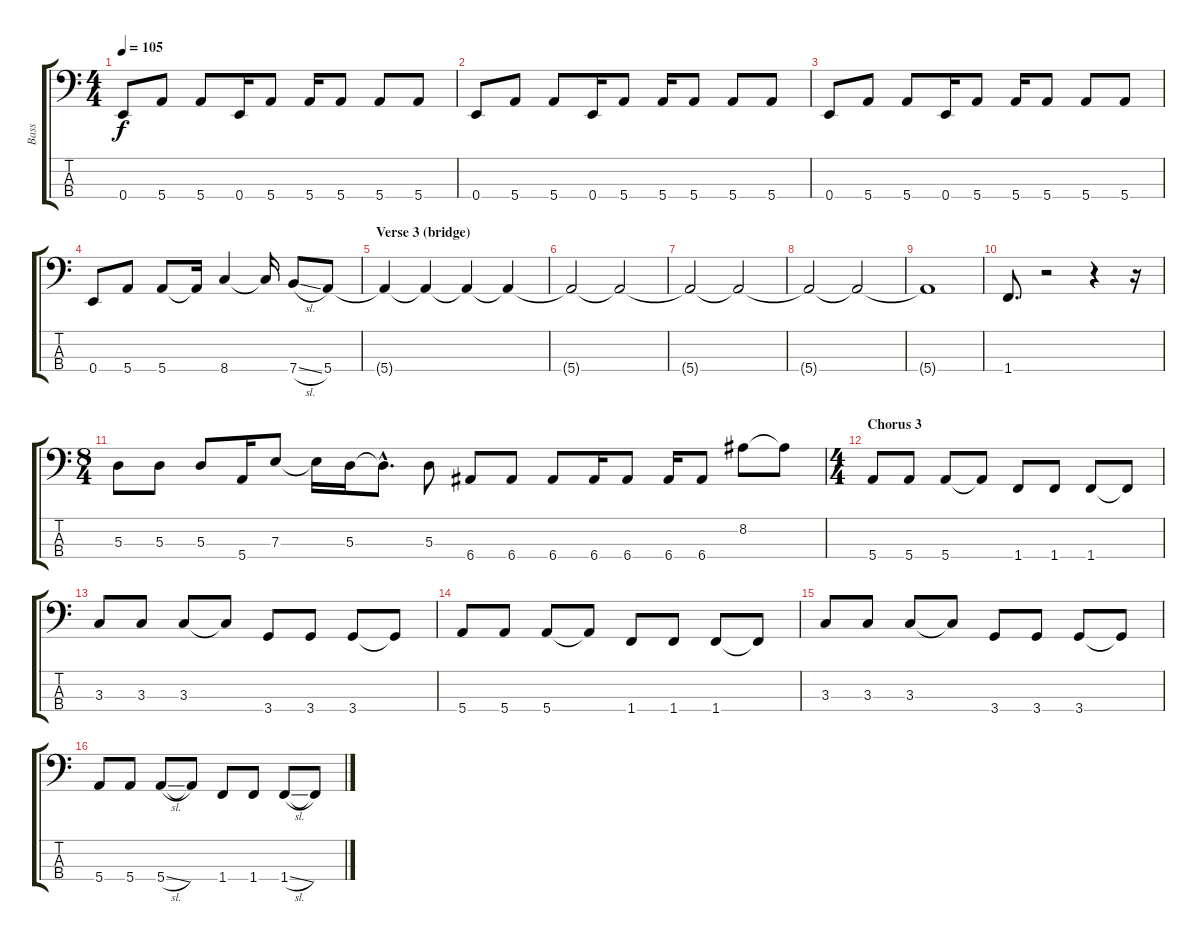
\track ("Bass" "Bass") {instrument electricbassfinger}
\staff {score tabs}
\tuning (G2 D2 A1 E1) {hide}
\ts (4 4)
\tempo 105
\clef f4
\ks c
0.4.8{dy f} 5.4.8 5.4.8 0.4.16 5.4.8 5.4.16 5.4.8 5.4.8 5.4.8 |
0.4.8 5.4.8 5.4.8 0.4.16 5.4.8 5.4.16 5.4.8 5.4.8 5.4.8 |
0.4.8 5.4.8 5.4.8 0.4.16 5.4.8 5.4.16 5.4.8 5.4.8 5.4.8 |
0.4.8 5.4.8 5.4.8 5.4{t}.16 8.4.4 8.4{t}.16 7.4{sl}.8 5.4.8 |
\section ("" "Verse 3 (bridge)")
5.4{t}.4 5.4{t}.4 5.4{t}.4 5.4{t}.4 |
5.4{t}.2 5.4{t}.2 |
5.4{t}.2 5.4{t}.2 |
5.4{t}.2 5.4{t}.2 |
5.4{t}.1 |
1.4.8{d} r.2 r.4 r.16 |
\ts (8 4)
5.3.8 5.3.8 5.3.8 5.4.16 7.3.8 7.3{t}.16 5.3.16 5.3{hac t}.8{d} 5.3.8 6.4.8 6.4.8 6.4.8 6.4.16 6.4.8 6.4.16 6.4.8 8.2.8 8.2{t}.8 |
\ts (4 4)
\section ("" "Chorus 3")
5.4.8 5.4.8 5.4.8 5.4{t}.8 1.4.8 1.4.8 1.4.8 1.4{t}.8 |
3.3.8 3.3.8 3.3.8 3.3{t}.8 3.4.8 3.4.8 3.4.8 3.4{t}.8 |
5.4.8 5.4.8 5.4.8 5.4{t}.8 1.4.8 1.4.8 1.4.8 1.4{t}.8 |
3.3.8 3.3.8 3.3.8 3.3{t}.8 3.4.8 3.4.8 3.4.8 3.4{t}.8 |
5.4.8 5.4.8 5.4{sl}.8 5.4{t}.8 1.4.8 1.4.8 1.4{sl}.8 1.4{t}.8
